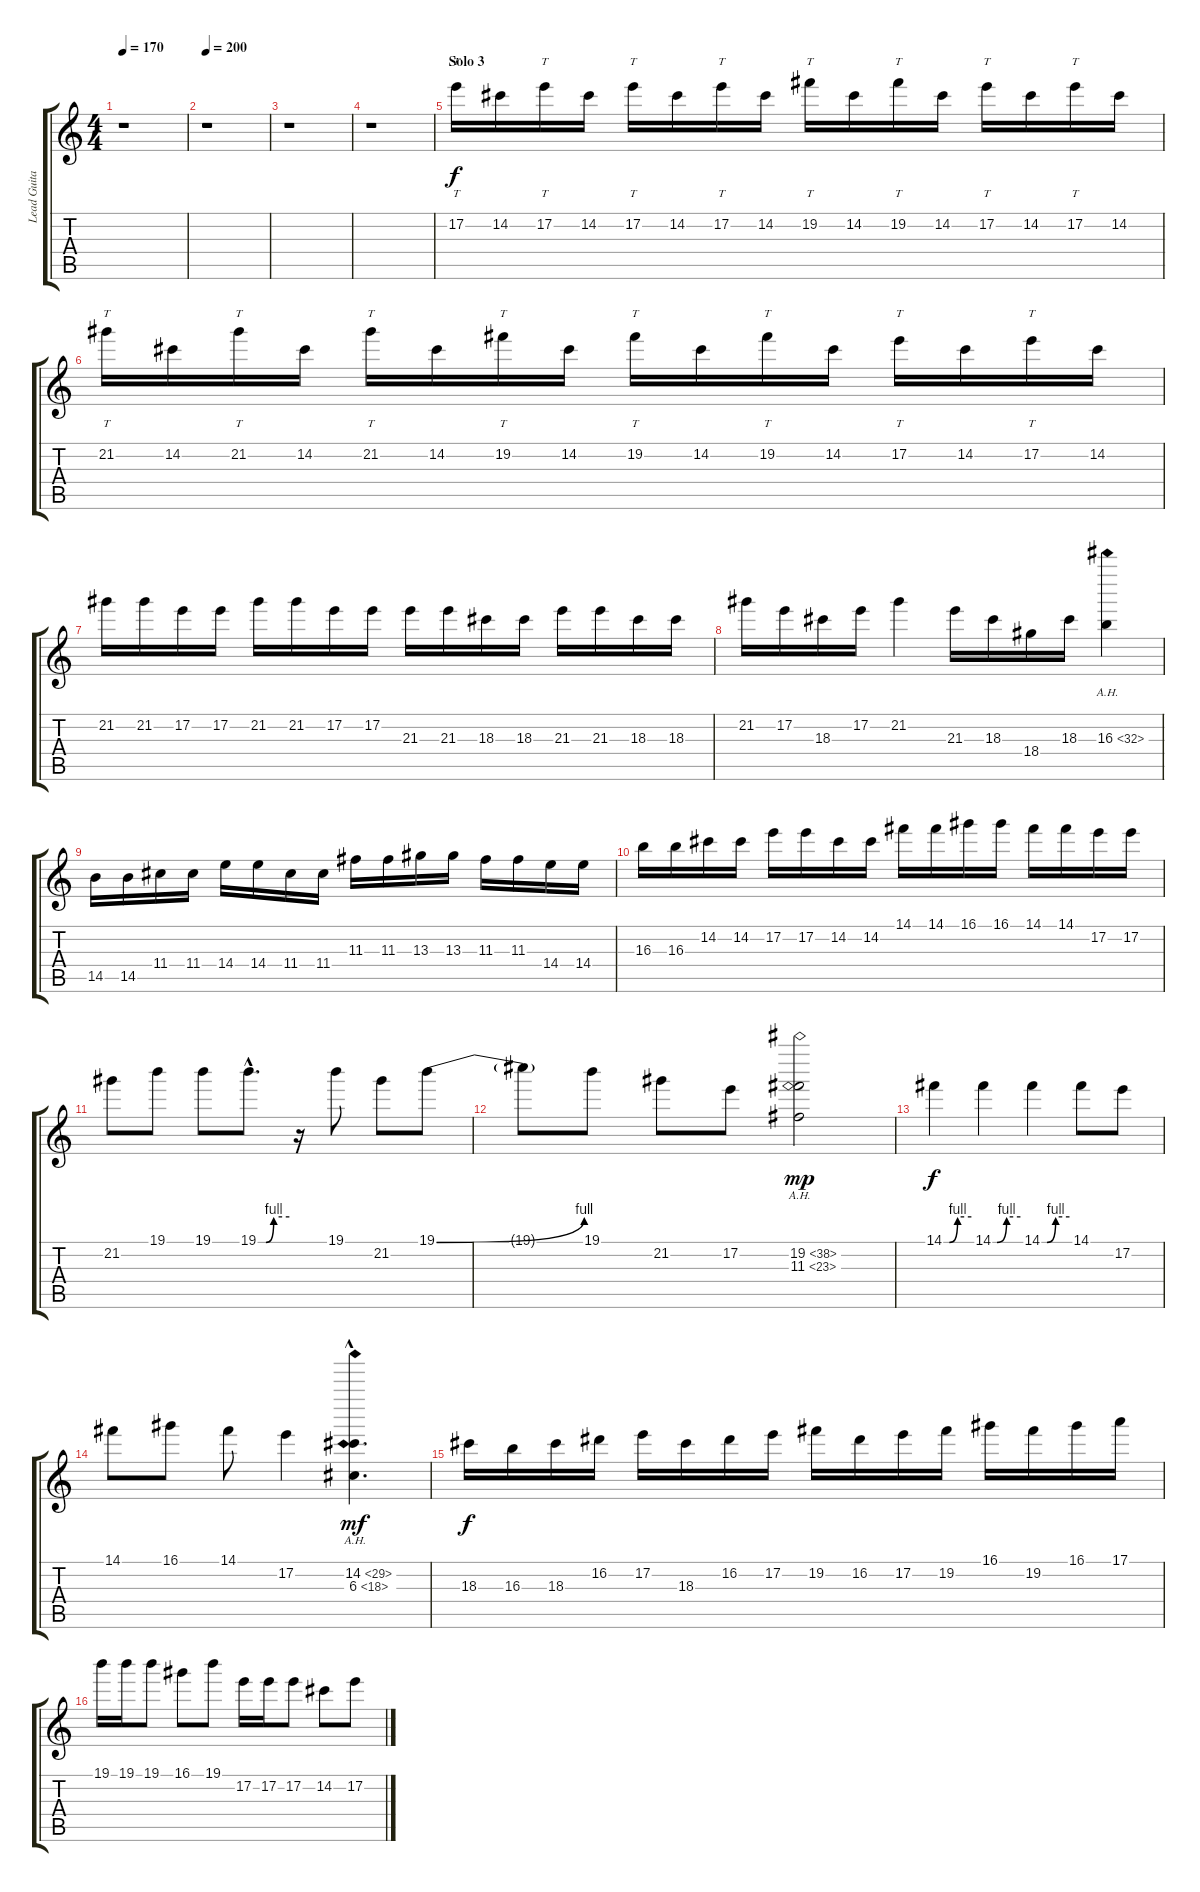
\track ("Lead Guitar (Totman)" "Lead Guita") {instrument distortionguitar}
\staff {score tabs}
\tuning (E4 B3 G3 D3 A2 E2) {hide}
\ts (4 4)
\tempo 170
\clef g2
\ks c
r.1{dy f} |
\tempo 200
r.1 |
r.1 |
r.1 |
\section ("" "Solo 3")
17.2.16{tt} 14.2.16 17.2.16{tt} 14.2.16 17.2.16{tt} 14.2.16 17.2.16{tt} 14.2.16 19.2.16{tt} 14.2.16 19.2.16{tt} 14.2.16 17.2.16{tt} 14.2.16 17.2.16{tt} 14.2.16 |
21.2.16{tt} 14.2.16 21.2.16{tt} 14.2.16 21.2.16{tt} 14.2.16 19.2.16{tt} 14.2.16 19.2.16{tt} 14.2.16 19.2.16{tt} 14.2.16 17.2.16{tt} 14.2.16 17.2.16{tt} 14.2.16 |
21.2.16 21.2.16 17.2.16 17.2.16 21.2.16 21.2.16 17.2.16 17.2.16 21.3.16 21.3.16 18.3.16 18.3.16 21.3.16 21.3.16 18.3.16 18.3.16 |
21.2.16 17.2.16 18.3.16 17.2.16 21.2.4 21.3.16 18.3.16 18.4.16 18.3.16 16.3{ah 16}.4 |
14.5.16 14.5.16 11.4.16 11.4.16 14.4.16 14.4.16 11.4.16 11.4.16 11.3.16 11.3.16 13.3.16 13.3.16 11.3.16 11.3.16 14.4.16 14.4.16 |
16.3.16 16.3.16 14.2.16 14.2.16 17.2.16 17.2.16 14.2.16 14.2.16 14.1.16 14.1.16 16.1.16 16.1.16 14.1.16 14.1.16 17.2.16 17.2.16 |
21.2.8 19.1.8 19.1.8 19.1{be (custom 0 0 15 0 30 4 60 4) hac}.8{d} r.16 19.1.8 21.2.8 19.1{be (bend 0 0 60 4)}.8 |
19.1{t}.8 19.1.8 21.2.8 17.2.8 (19.2{ah 19} 11.3{ah 12}).2{dy mp} |
14.1{be (custom 0 0 12 0 30 4 60 4)}.4{dy f} 14.1{be (custom 0 0 9 0 30 4 60 4)}.4 14.1{be (custom 0 0 11 0 30 4 60 4)}.4 14.1.8 17.2.8 |
14.1.8 16.1.8 14.1.8 17.2.4 (14.2{ah 15 hac} 6.3{ah 12 hac}).4{d dy mf} |
18.3.16{dy f} 16.3.16 18.3.16 16.2.16 17.2.16 18.3.16 16.2.16 17.2.16 19.2.16 16.2.16 17.2.16 19.2.16 16.1.16 19.2.16 16.1.16 17.1.16 |
19.1.16 19.1.16 19.1.8 16.1.8 19.1.8 17.2.16 17.2.16 17.2.8 14.2.8 17.2.8
